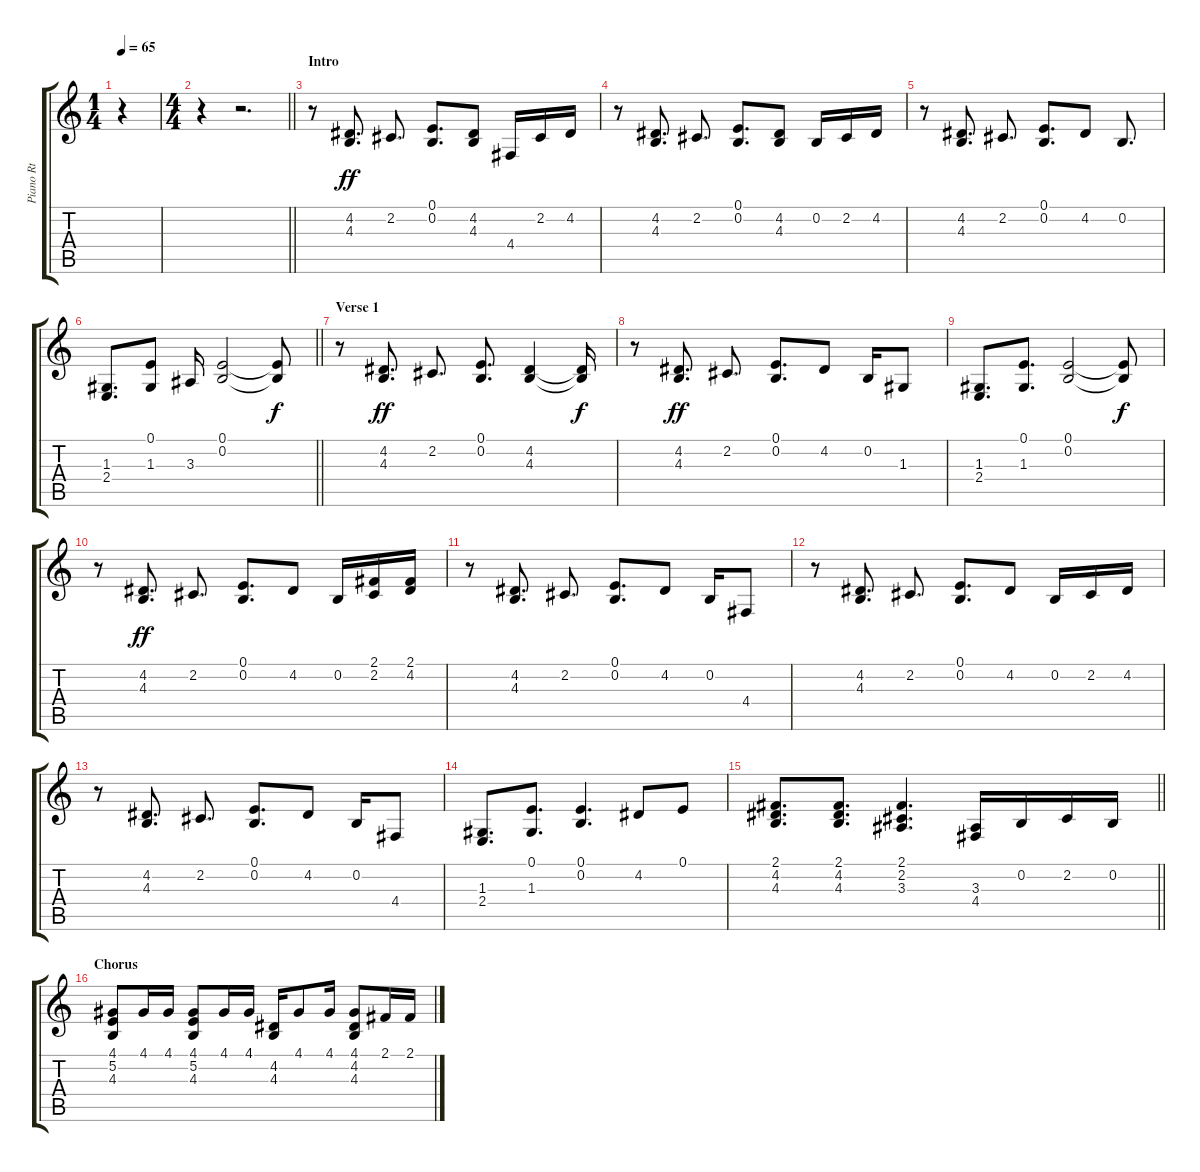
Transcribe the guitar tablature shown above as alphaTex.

\track ("Piano Rt" "Piano Rt") {instrument brightacousticpiano}
\staff {score tabs}
\tuning (E4 B3 G3 D3 A2 E2) {hide}
\voice
\ts (1 4)
\tempo 65
\clef g2
\ks c
r.4{dy ff instrument brightacousticpiano} |
\ts (4 4)
\barLineRight lightlight
r.4 r.2{d} |
\section ("" "Intro")
r.8 (4.2 4.3).8{d} 2.2.8{d} (0.1 0.2).8{d} (4.2 4.3).8 4.4.16 2.2.16 4.2.16 |
r.8 (4.2 4.3).8{d} 2.2.8{d} (0.1 0.2).8{d} (4.2 4.3).8 0.2.16 2.2.16 4.2.16 |
r.8 (4.2 4.3).8{d} 2.2.8{d} (0.1 0.2).8{d} 4.2.8 0.2.8{d} |
\barLineRight lightlight
(1.3 2.4).8{d} (0.1 1.3).8 3.3.16 (0.1 0.2).2 (0.1{t} 0.2{t}).8{dy f} |
\section ("" "Verse 1")
r.8 (4.2 4.3).8{d dy ff} 2.2.8{d} (0.1 0.2).8{d} (4.2 4.3).4 (4.2{t} 4.3{t}).16{dy f} |
r.8 (4.2 4.3).8{d dy ff} 2.2.8{d} (0.1 0.2).8{d} 4.2.8 0.2.16 1.3.8 |
(1.3 2.4).8{d} (0.1 1.3).8{d} (0.1 0.2).2 (0.1{t} 0.2{t}).8{dy f} |
r.8 (4.2 4.3).8{d dy ff} 2.2.8{d} (0.1 0.2).8{d} 4.2.8 0.2.16 (2.1 2.2).16 (2.1 4.2).16 |
r.8 (4.2 4.3).8{d} 2.2.8{d} (0.1 0.2).8{d} 4.2.8 0.2.16 4.4.8 |
r.8 (4.2 4.3).8{d} 2.2.8{d} (0.1 0.2).8{d} 4.2.8 0.2.16 2.2.16 4.2.16 |
r.8 (4.2 4.3).8{d} 2.2.8{d} (0.1 0.2).8{d} 4.2.8 0.2.16 4.4.8 |
(1.3 2.4).8{d} (0.1 1.3).8{d} (0.1 0.2).4{d} 4.2.8 0.1.8 |
\barLineRight lightlight
(2.1 4.2 4.3).8{d} (2.1 4.2 4.3).8{d} (2.1 2.2 3.3).4{d} (3.3 4.4).16 0.2.16 2.2.16 0.2.16 |
\section ("" "Chorus")
(4.1 5.2 4.3).8 4.1.16 4.1.16 (4.1 5.2 4.3).8 4.1.16 4.1.16 (4.2 4.3).16 4.1.8 4.1.16 (4.1 4.2 4.3).8 2.1.16 2.1.16
\voice
\clef g2
\ottava regular
\simile none
\ks c
r.4{dy f} |
\barLineRight lightlight
|
|
|
|
\barLineRight lightlight
|
|
|
|
|
|
|
|
|
\barLineRight lightlight
|
